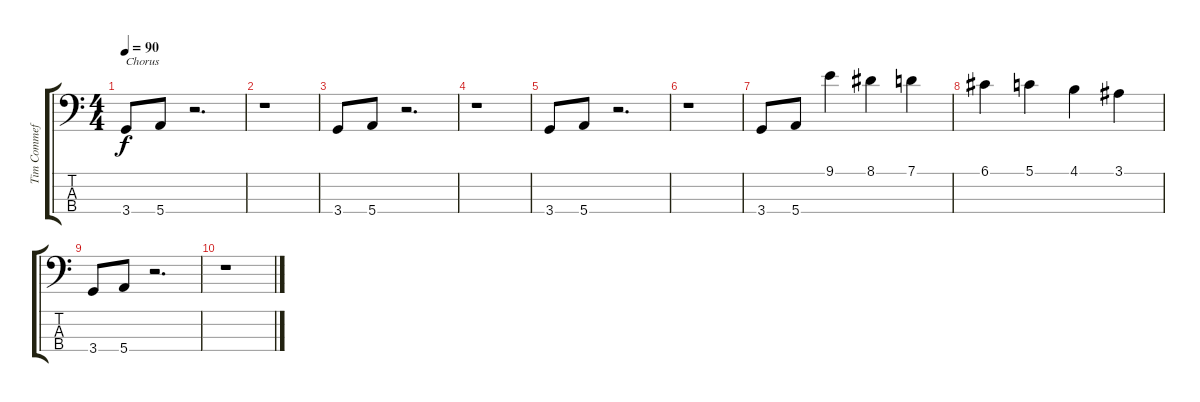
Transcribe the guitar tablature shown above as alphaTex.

\track ("Tim Commeford" "Tim Commef") {instrument electricbassfinger}
\staff {score tabs}
\tuning (G2 D2 A1 E1) {hide}
\ts (4 4)
\tempo 90
\clef f4
\ks c
3.4.8{txt "Chorus" dy f} 5.4.8 r.2{d} |
r.1 |
3.4.8 5.4.8 r.2{d} |
r.1 |
3.4.8 5.4.8 r.2{d} |
r.1 |
3.4.8 5.4.8 9.1.4 8.1.4 7.1.4 |
6.1.4 5.1.4 4.1.4 3.1.4 |
3.4.8 5.4.8 r.2{d} |
r.1
